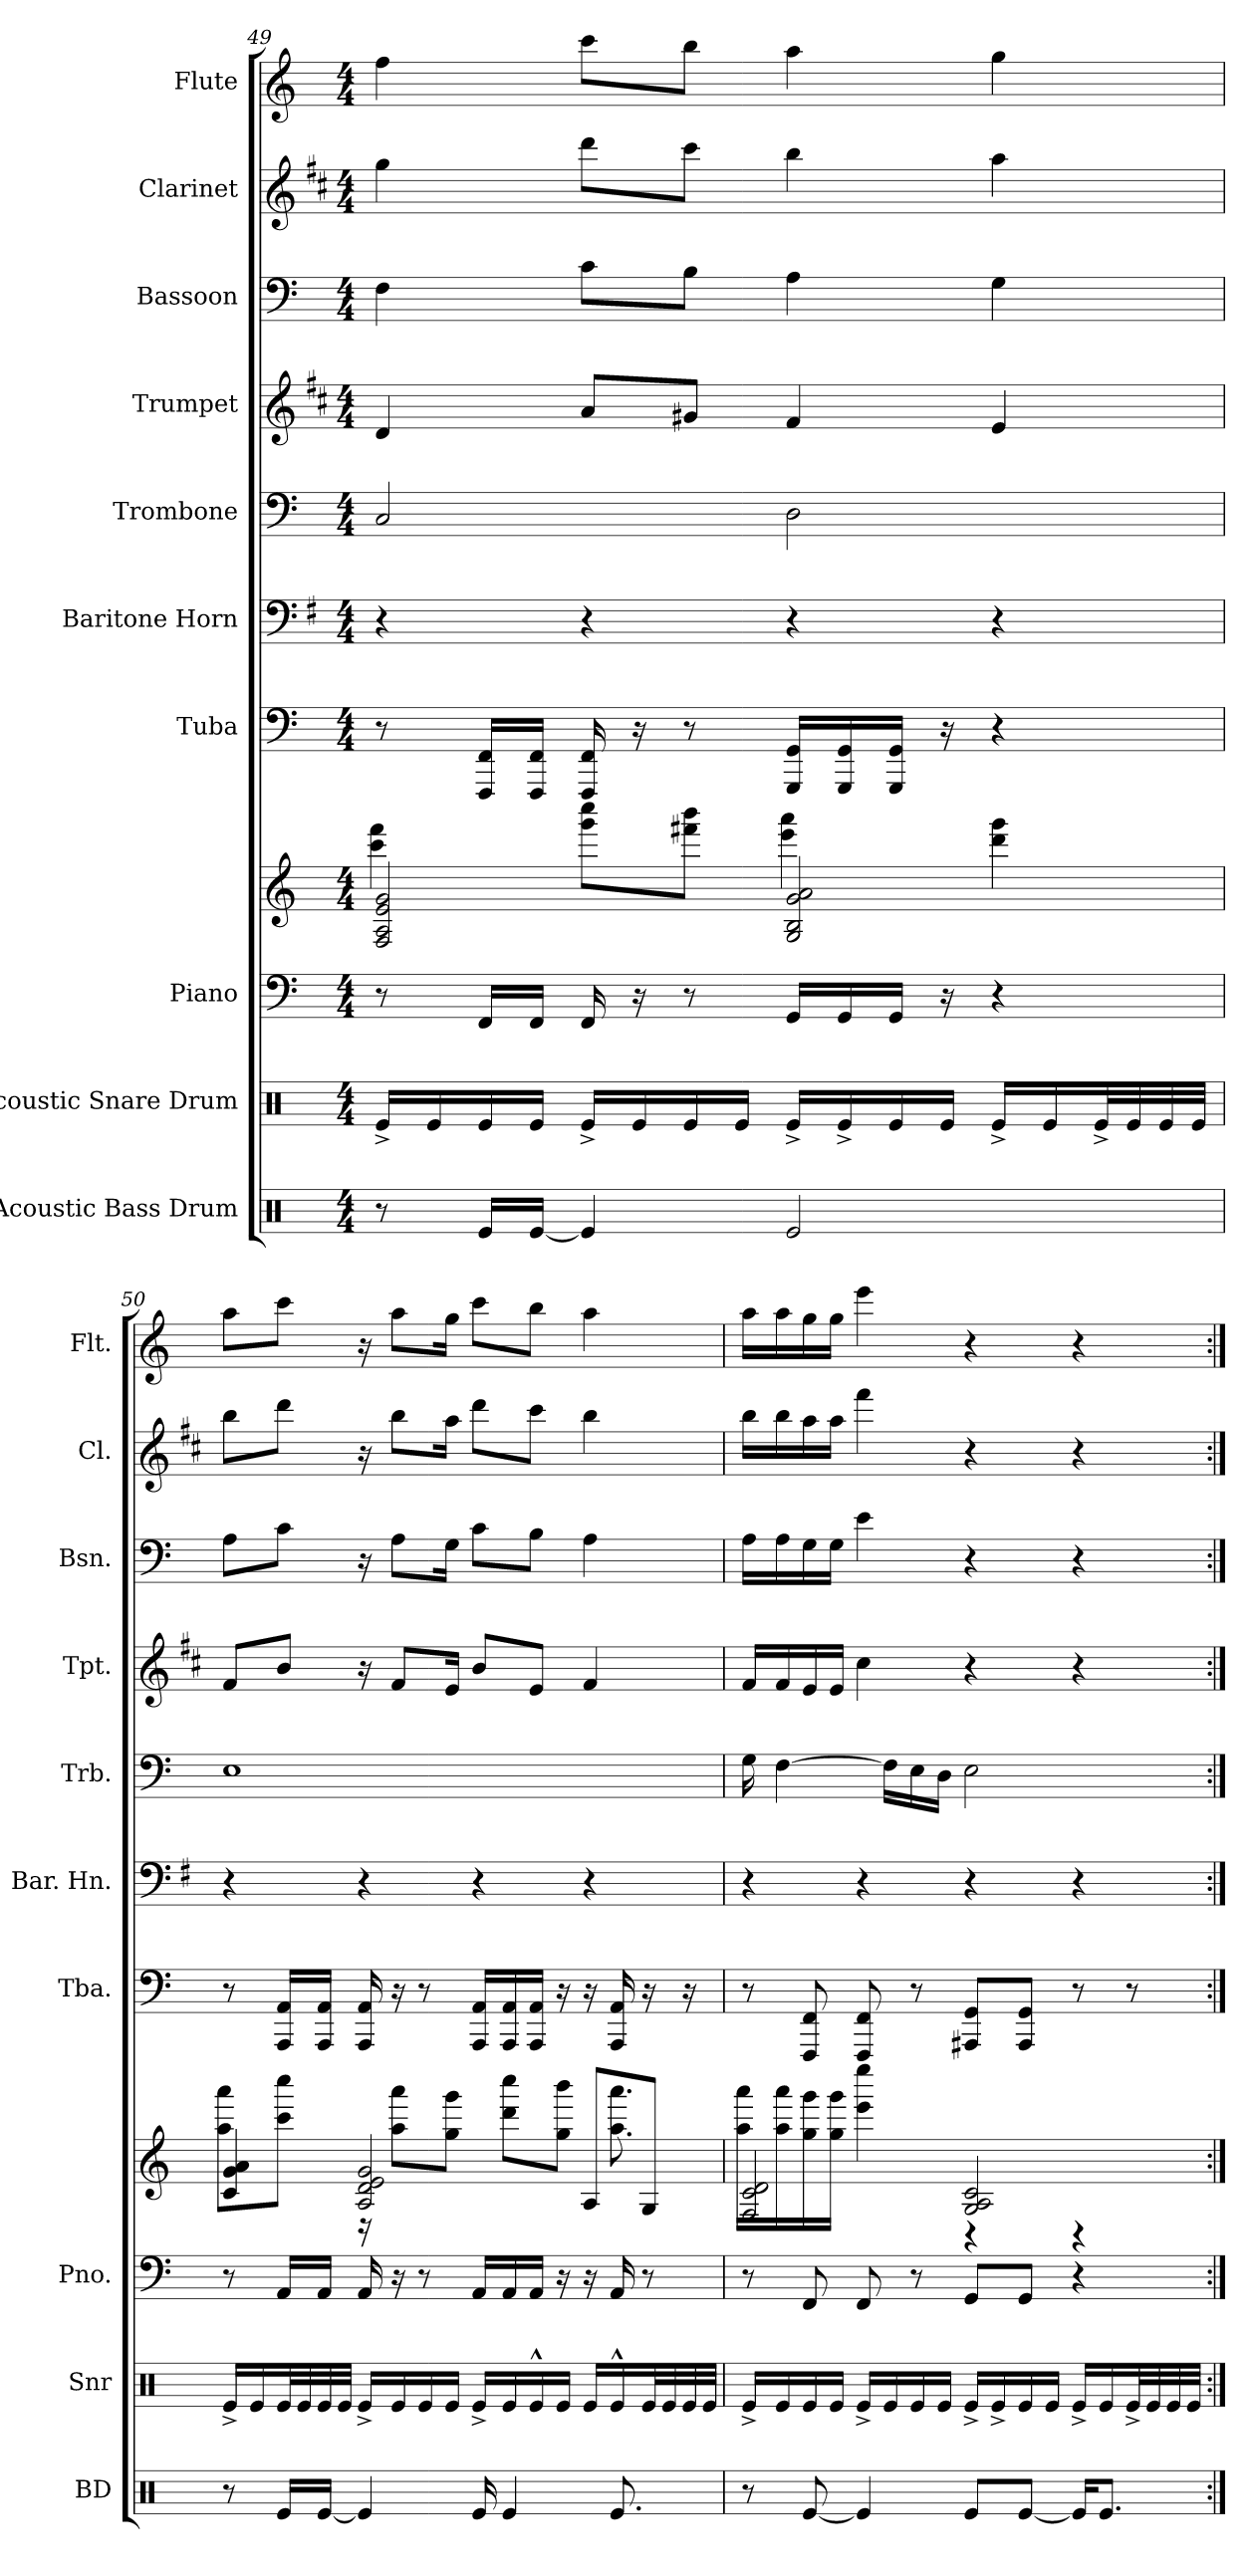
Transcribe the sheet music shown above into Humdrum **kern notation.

**kern	**kern	**kern	**kern	**kern	**kern	**kern	**kern	**kern	**kern	**kern
*part10	*part9	*part8	*part8	*part7	*part6	*part5	*part4	*part3	*part2	*part1
*staff11	*staff10	*staff9	*staff8	*staff7	*staff6	*staff5	*staff4	*staff3	*staff2	*staff1
*I"Acoustic Bass Drum	*I"Acoustic Snare Drum	*I"Piano	*	*I"Tuba	*I"Baritone Horn	*I"Trombone	*I"Trumpet	*I"Bassoon	*I"Clarinet	*I"Flute
*I'BD	*I'Snr	*I'Pno.	*	*I'Tba.	*I'Bar. Hn.	*I'Trb.	*I'Tpt.	*I'Bsn.	*I'Cl.	*I'Flt.
*clefX	*clefX	*clefF4	*clefG2	*clefF4	*clefF4	*clefF4	*clefG2	*clefF4	*clefG2	*clefG2
*	*	*	*	*	*ITrd4c7	*	*ITrd1c2	*	*ITrd1c2	*
*k[]	*k[]	*k[]	*k[]	*k[]	*k[]	*k[]	*k[]	*k[]	*k[]	*k[]
*M4/4	*M4/4	*M4/4	*M4/4	*M4/4	*M4/4	*M4/4	*M4/4	*M4/4	*M4/4	*M4/4
=49	=49	=49	=49	=49	=49	=49	=49	=49	=49	=49
*	*	*	*^	*	*	*	*	*	*	*
8r	16Re^LL	8r	2F 2g 2A 2e	4fff 4ccc	8r	4r	2C	4c	4F	4ff	4ff
.	16Re	.	.	.	.	.	.	.	.	.	.
16ReLL	16Re	16FFLL	.	.	16FF 16FFFLL	.	.	.	.	.	.
[16ReJJ	16ReJJ	16FFJJ	.	.	16FF 16FFFJJ	.	.	.	.	.	.
4Re]	16Re^LL	16FF	.	8cccc 8gggL	16FF 16FFF	4r	.	8gL	8cL	8cccL	8cccL
.	16Re	16r	.	.	16r	.	.	.	.	.	.
.	16Re	8r	.	8bbb 8fff#XJ	8r	.	.	8f#XJ	8BJ	8bbJ	8bbJ
.	16ReJJ	.	.	.	.	.	.	.	.	.	.
2Re	16Re^LL	16GGLL	2G 2B 2a 2g	4aaa 4eee	16GG 16GGGLL	4r	2D	4e	4A	4aa	4aa
.	16Re^	16GG	.	.	16GG 16GGG	.	.	.	.	.	.
.	16Re	16GGJJ	.	.	16GG 16GGGJJ	.	.	.	.	.	.
.	16ReJJ	16r	.	.	16r	.	.	.	.	.	.
.	16Re^LL	4r	.	4ggg 4ddd	4r	4r	.	4d	4G	4gg	4gg
.	16Re	.	.	.	.	.	.	.	.	.	.
.	32Re^L	.	.	.	.	.	.	.	.	.	.
.	32Re	.	.	.	.	.	.	.	.	.	.
.	32Re	.	.	.	.	.	.	.	.	.	.
.	32ReJJJ	.	.	.	.	.	.	.	.	.	.
=50	=50	=50	=50	=50	=50	=50	=50	=50	=50	=50	=50
8r	16Re^LL	8r	4c 4g 4a	8aaa 8aaL	8r	4r	1E	8eL	8AL	8aaL	8aaL
.	16Re	.	.	.	.	.	.	.	.	.	.
16ReLL	32ReL	16AALL	.	8cccc 8cccJ	16AA 16AAALL	.	.	8aJ	8cJ	8cccJ	8cccJ
.	32Re	.	.	.	.	.	.	.	.	.	.
[16ReJJ	32Re	16AAJJ	.	.	16AA 16AAAJJ	.	.	.	.	.	.
.	32ReJJJ	.	.	.	.	.	.	.	.	.	.
4Re]	16Re^LL	16AA	2A 2e 2d 2g	16r	16AA 16AAA	4r	.	16r	16r	16r	16r
.	16Re	16r	.	8aaa 8aaL	16r	.	.	8eL	8AL	8aaL	8aaL
.	16Re	8r	.	.	8r	.	.	.	.	.	.
.	16ReJJ	.	.	8ggg 8ggJ	.	.	.	16dJk	16GJk	16ggJk	16ggJk
16Re	16Re^LL	16AALL	.	.	16AA 16AAALL	4r	.	8aL	8cL	8cccL	8cccL
4Re	16Re	16AA	.	8cccc 8dddL	16AA 16AAA	.	.	.	.	.	.
.	16Re^^	16AAJJ	.	.	16AA 16AAAJJ	.	.	8dJ	8BJ	8bbJ	8bbJ
.	16ReJJ	16r	.	8bbb 8ggJ	16r	.	.	.	.	.	.
.	16ReLL	16r	8AL	.	16r	4r	.	4e	4A	4aa	4aa
8.Re	16Re^^	16AA	.	8.aaa 8.aa	16AA 16AAA	.	.	.	.	.	.
.	32ReL	8r	8GJ	.	16r	.	.	.	.	.	.
.	32Re	.	.	.	.	.	.	.	.	.	.
.	32Re	.	.	.	16r	.	.	.	.	.	.
.	32ReJJJ	.	.	.	.	.	.	.	.	.	.
=51	=51	=51	=51	=51	=51	=51	=51	=51	=51	=51	=51
8r	16Re^LL	8r	2F 2c 2d	16aaa 16aaLL	8r	4r	16G	16eLL	16ALL	16aaLL	16aaLL
.	16Re	.	.	16aaa 16aa	.	.	[4F	16e	16A	16aa	16aa
[8Re	16Re	8FF	.	16ggg 16gg	8FF 8FFF	.	.	16d	16G	16gg	16gg
.	16ReJJ	.	.	16ggg 16ggJJ	.	.	.	16dJJ	16GJJ	16ggJJ	16ggJJ
4Re]	16Re^LL	8FF	.	4eeee 4eee	8FF 8FFF	4r	.	4b	4e	4eee	4eee
.	16Re	.	.	.	.	.	16FLL]	.	.	.	.
.	16Re	8r	.	.	8r	.	16E	.	.	.	.
.	16ReJJ	.	.	.	.	.	16DJJ	.	.	.	.
8ReL	16Re^LL	8GGL	2G 2A 2c	4r	8GG 8AAA#XL	4r	2E	4r	4r	4r	4r
.	16Re^	.	.	.	.	.	.	.	.	.	.
[8ReJ	16Re	8GGJ	.	.	8GG 8AAA#J	.	.	.	.	.	.
.	16ReJJ	.	.	.	.	.	.	.	.	.	.
16ReKL]	16Re^LL	4r	.	4r	8r	4r	.	4r	4r	4r	4r
8.ReJ	16Re	.	.	.	.	.	.	.	.	.	.
.	32Re^L	.	.	.	8r	.	.	.	.	.	.
.	32Re	.	.	.	.	.	.	.	.	.	.
.	32Re	.	.	.	.	.	.	.	.	.	.
.	32ReJJJ	.	.	.	.	.	.	.	.	.	.
*	*	*	*v	*v	*	*	*	*	*	*	*
=:|!	=:|!	=:|!	=:|!	=:|!	=:|!	=:|!	=:|!	=:|!	=:|!	=:|!
*-	*-	*-	*-	*-	*-	*-	*-	*-	*-	*-
